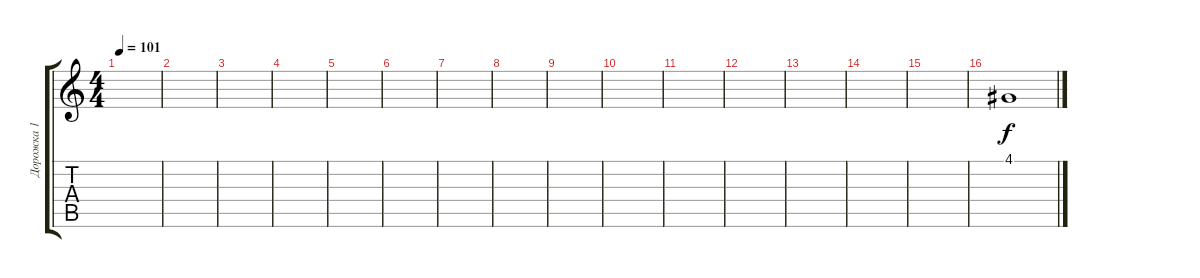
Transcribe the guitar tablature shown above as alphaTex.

\track ("Дорожка 1" "Дорожка 1") {instrument taikodrum}
\staff {score tabs}
\tuning (E4 B3 G3 D3 A2 E2) {hide}
\ts (4 4)
\tempo 101
\clef g2
\ks c
|
|
|
|
|
|
|
|
|
|
|
|
|
|
|
4.1.1{volume 10 instrument choiraahs}
